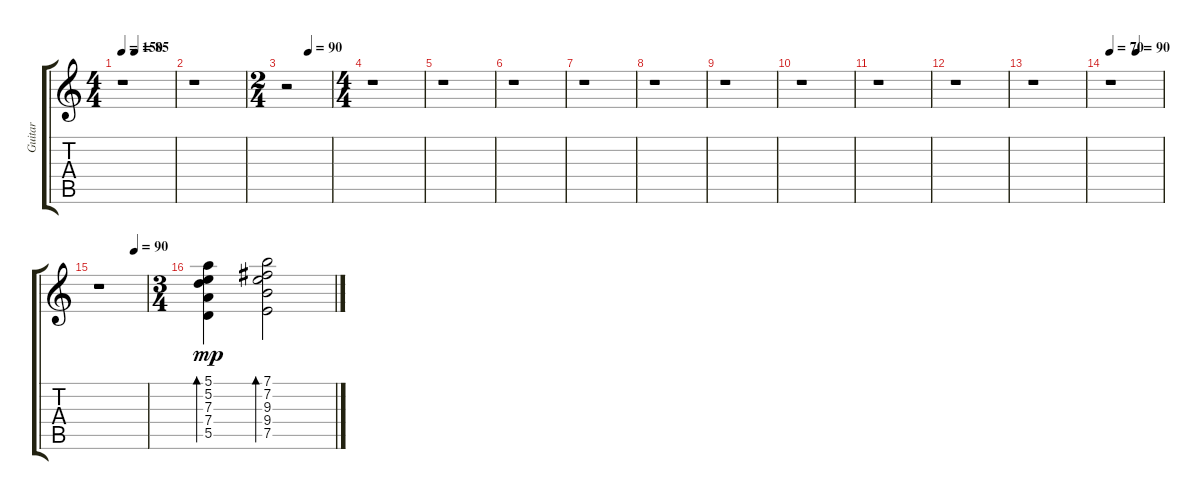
\track ("Guitar" "Guitar") {instrument acousticguitarsteel}
\staff {score tabs}
\tuning (E4 B3 G3 D3 A2 E2) {hide}
\ts (4 4)
\tempo 150
\tempo (85 0.25)
\clef g2
\ks c
r.1{dy f} |
r.1 |
\ts (2 4)
\tempo (90 0.5)
r.2 |
\ts (4 4)
r.1 |
r.1 |
r.1 |
r.1 |
r.1 |
r.1 |
r.1 |
r.1 |
r.1 |
r.1 |
\tempo 70
\tempo (90 0.5)
r.1 |
\tempo (90 0.75)
r.1 |
\ts (3 4)
(5.1 5.2 7.3 7.4 5.5).4{bd 120 dy mp} (7.1 7.2 9.3 9.4 7.5).2{bd 120}
